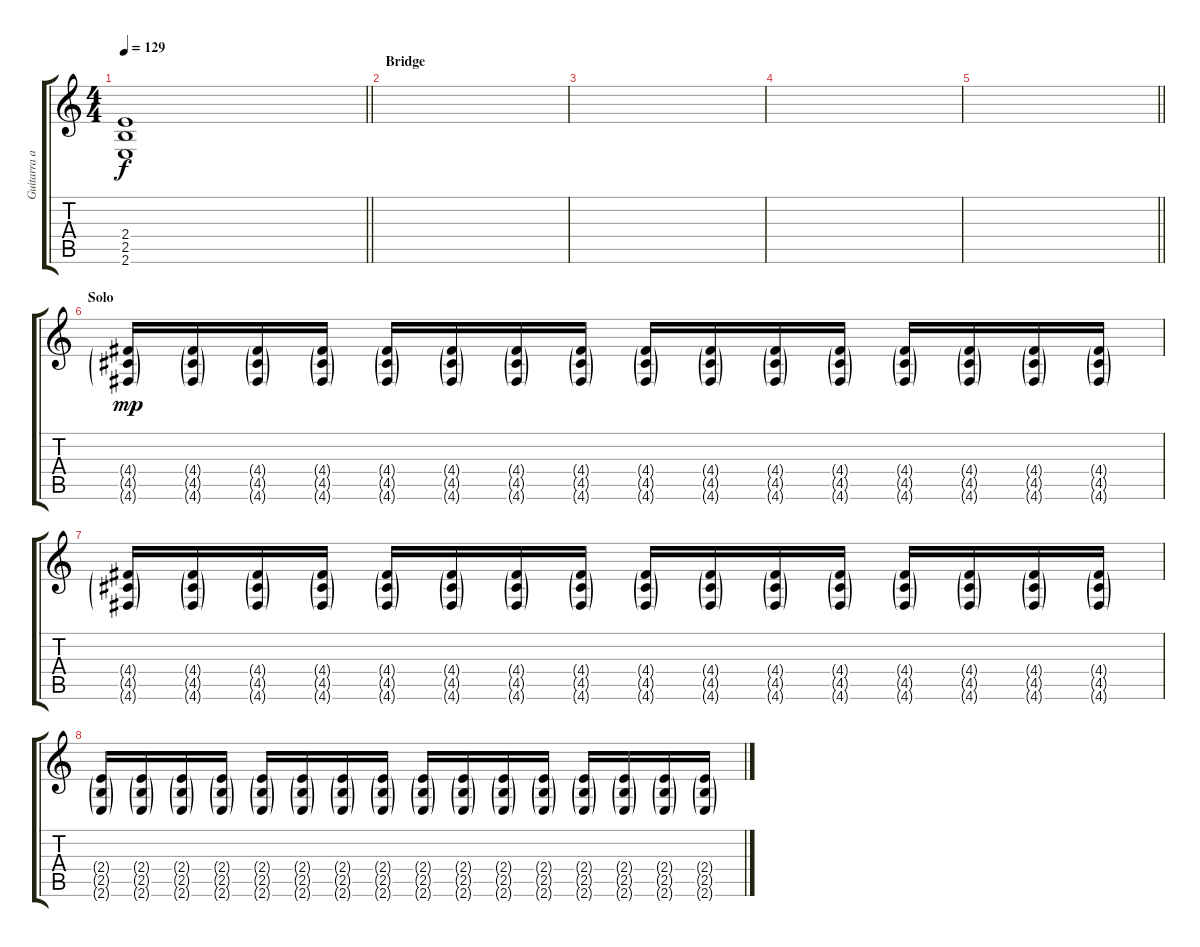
\track ("Guitarra acompañamiento" "Guitarra a") {instrument acousticguitarsteel}
\staff {score tabs}
\tuning (E4 B3 G3 D3 A2 D2) {hide}
\ts (4 4)
\tempo 129
\clef g2
\barLineRight lightlight
\ks c
(2.4 2.5 2.6).1{dy f} |
\section ("" "Bridge")
|
|
|
\barLineRight lightlight
|
\section ("" "Solo")
(4.4{g} 4.5{g} 4.6{g}).16{dy mp} (4.4{g} 4.5{g} 4.6{g}).16 (4.4{g} 4.5{g} 4.6{g}).16 (4.4{g} 4.5{g} 4.6{g}).16 (4.4{g} 4.5{g} 4.6{g}).16 (4.4{g} 4.5{g} 4.6{g}).16 (4.4{g} 4.5{g} 4.6{g}).16 (4.4{g} 4.5{g} 4.6{g}).16 (4.4{g} 4.5{g} 4.6{g}).16 (4.4{g} 4.5{g} 4.6{g}).16 (4.4{g} 4.5{g} 4.6{g}).16 (4.4{g} 4.5{g} 4.6{g}).16 (4.4{g} 4.5{g} 4.6{g}).16 (4.4{g} 4.5{g} 4.6{g}).16 (4.4{g} 4.5{g} 4.6{g}).16 (4.4{g} 4.5{g} 4.6{g}).16 |
(4.4{g} 4.5{g} 4.6{g}).16 (4.4{g} 4.5{g} 4.6{g}).16 (4.4{g} 4.5{g} 4.6{g}).16 (4.4{g} 4.5{g} 4.6{g}).16 (4.4{g} 4.5{g} 4.6{g}).16 (4.4{g} 4.5{g} 4.6{g}).16 (4.4{g} 4.5{g} 4.6{g}).16 (4.4{g} 4.5{g} 4.6{g}).16 (4.4{g} 4.5{g} 4.6{g}).16 (4.4{g} 4.5{g} 4.6{g}).16 (4.4{g} 4.5{g} 4.6{g}).16 (4.4{g} 4.5{g} 4.6{g}).16 (4.4{g} 4.5{g} 4.6{g}).16 (4.4{g} 4.5{g} 4.6{g}).16 (4.4{g} 4.5{g} 4.6{g}).16 (4.4{g} 4.5{g} 4.6{g}).16 |
(2.4{g} 2.5{g} 2.6{g}).16 (2.4{g} 2.5{g} 2.6{g}).16 (2.4{g} 2.5{g} 2.6{g}).16 (2.4{g} 2.5{g} 2.6{g}).16 (2.4{g} 2.5{g} 2.6{g}).16 (2.4{g} 2.5{g} 2.6{g}).16 (2.4{g} 2.5{g} 2.6{g}).16 (2.4{g} 2.5{g} 2.6{g}).16 (2.4{g} 2.5{g} 2.6{g}).16 (2.4{g} 2.5{g} 2.6{g}).16 (2.4{g} 2.5{g} 2.6{g}).16 (2.4{g} 2.5{g} 2.6{g}).16 (2.4{g} 2.5{g} 2.6{g}).16 (2.4{g} 2.5{g} 2.6{g}).16 (2.4{g} 2.5{g} 2.6{g}).16 (2.4{g} 2.5{g} 2.6{g}).16
